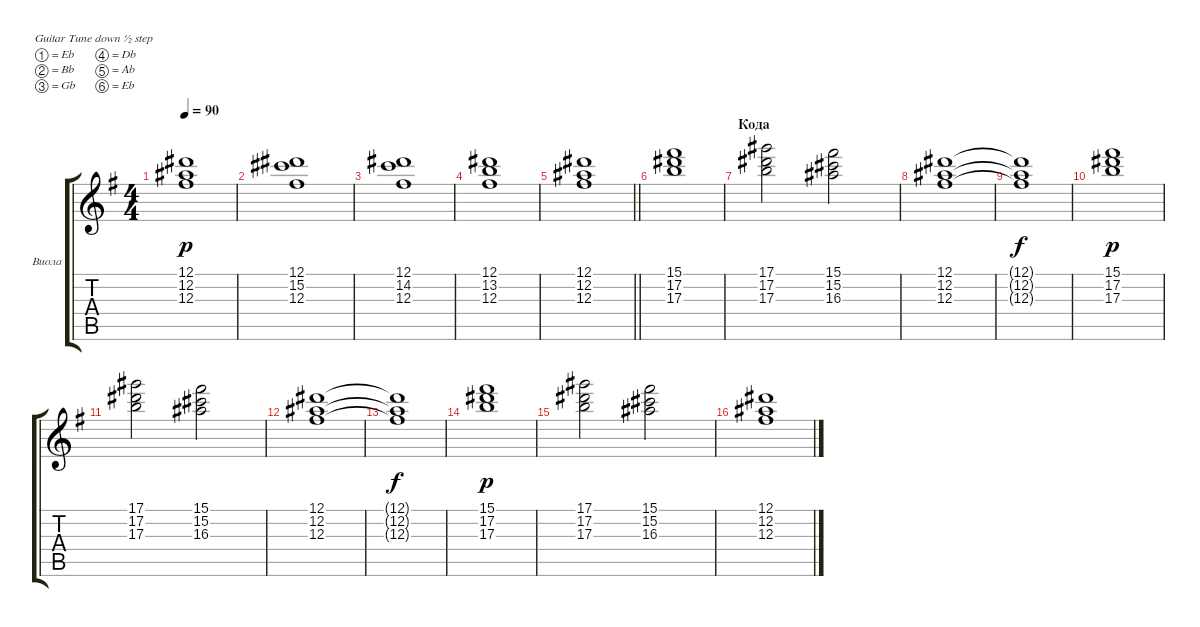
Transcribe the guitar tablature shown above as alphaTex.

\bracketExtendMode groupsimilarinstruments
\firstSystemTrackNameOrientation horizontal
\otherSystemsTrackNameOrientation horizontal
\track ("Виола" "Виола") {instrument stringensemble2}
\staff {score tabs}
\tuning (Eb4 Bb3 Gb3 Db3 Ab2 Eb2)
\displaytranspose 12
\ts (4 4)
\tempo 90
\clef g2
\ks eminor
(12.1 12.2 12.3).1{dy p} |
(12.1 15.2 12.3).1 |
(12.1 14.2 12.3).1 |
(12.1 13.2 12.3).1 |
\barLineRight lightlight
(12.1 12.2 12.3).1 |
(15.1 17.2 17.3).1 |
\section ("" "Кода")
(17.1 17.2 17.3).2 (15.1 15.2 16.3).2 |
(12.1 12.2 12.3).1 |
(12.1{t} 12.2{t} 12.3{t}).1{dy f} |
(15.1 17.2 17.3).1{dy p} |
(17.1 17.2 17.3).2 (15.1 15.2 16.3).2 |
(12.1 12.2 12.3).1 |
(12.1{t} 12.2{t} 12.3{t}).1{dy f} |
(15.1 17.2 17.3).1{dy p} |
(17.1 17.2 17.3).2 (15.1 15.2 16.3).2 |
(12.1 12.2 12.3).1
